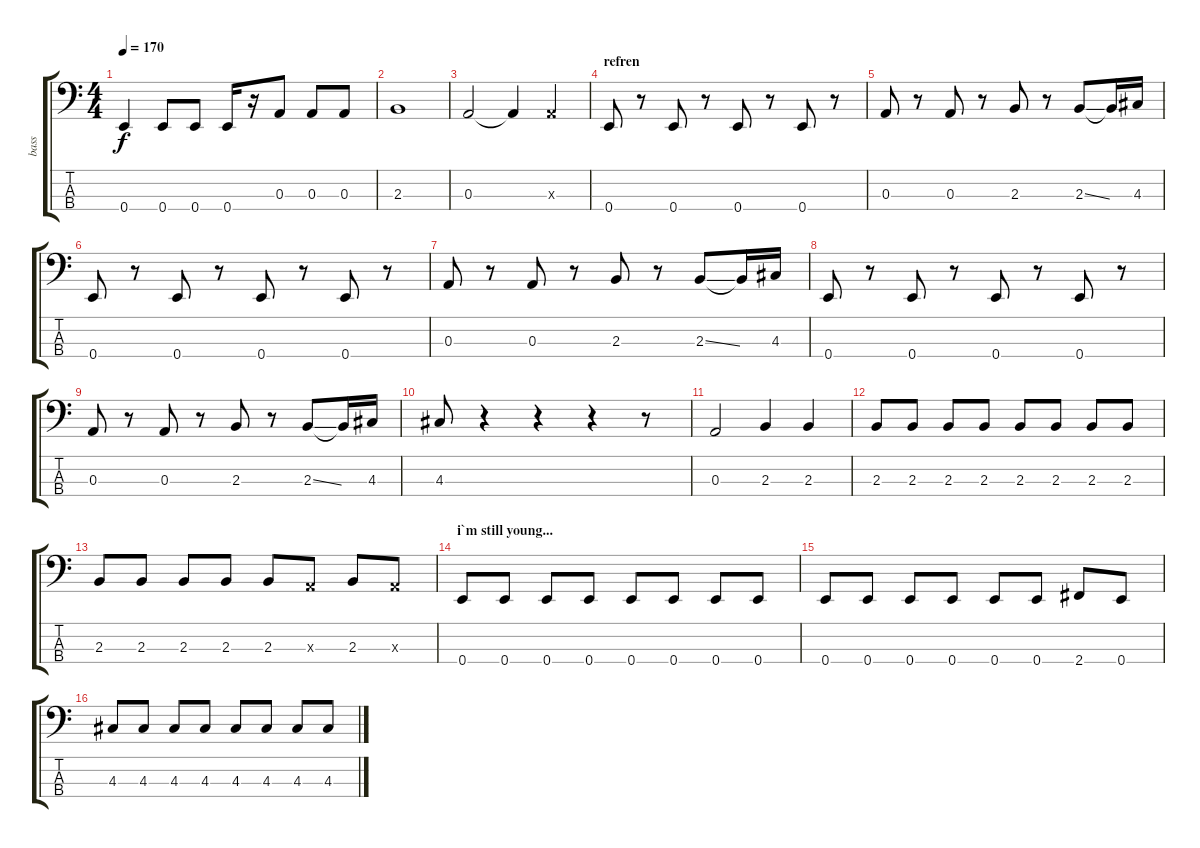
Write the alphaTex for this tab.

\track ("bass" "bass") {instrument electricbasspick}
\staff {score tabs}
\tuning (G2 D2 A1 E1) {hide}
\ts (4 4)
\tempo 170
\clef f4
\ks c
0.4.4{dy f} 0.4.8 0.4.8 0.4.16 r.16 0.3.8 0.3.8 0.3.8 |
2.3.1 |
0.3.2 0.3{t}.4 0.3{x}.4 |
\section ("" "refren")
0.4.8 r.8 0.4.8 r.8 0.4.8 r.8 0.4.8 r.8 |
0.3.8 r.8 0.3.8 r.8 2.3.8 r.8 2.3{ss}.8 2.3{t}.16 4.3.16 |
0.4.8 r.8 0.4.8 r.8 0.4.8 r.8 0.4.8 r.8 |
0.3.8 r.8 0.3.8 r.8 2.3.8 r.8 2.3{ss}.8 2.3{t}.16 4.3.16 |
0.4.8 r.8 0.4.8 r.8 0.4.8 r.8 0.4.8 r.8 |
0.3.8 r.8 0.3.8 r.8 2.3.8 r.8 2.3{ss}.8 2.3{t}.16 4.3.16 |
4.3.8 r.4 r.4 r.4 r.8 |
0.3.2 2.3.4 2.3.4 |
2.3.8 2.3.8 2.3.8 2.3.8 2.3.8 2.3.8 2.3.8 2.3.8 |
2.3.8 2.3.8 2.3.8 2.3.8 2.3.8 0.3{x}.8 2.3.8 0.3{x}.8 |
\section ("" "i`m still young...")
0.4.8 0.4.8 0.4.8 0.4.8 0.4.8 0.4.8 0.4.8 0.4.8 |
0.4.8 0.4.8 0.4.8 0.4.8 0.4.8 0.4.8 2.4.8 0.4.8 |
4.3.8 4.3.8 4.3.8 4.3.8 4.3.8 4.3.8 4.3.8 4.3.8
